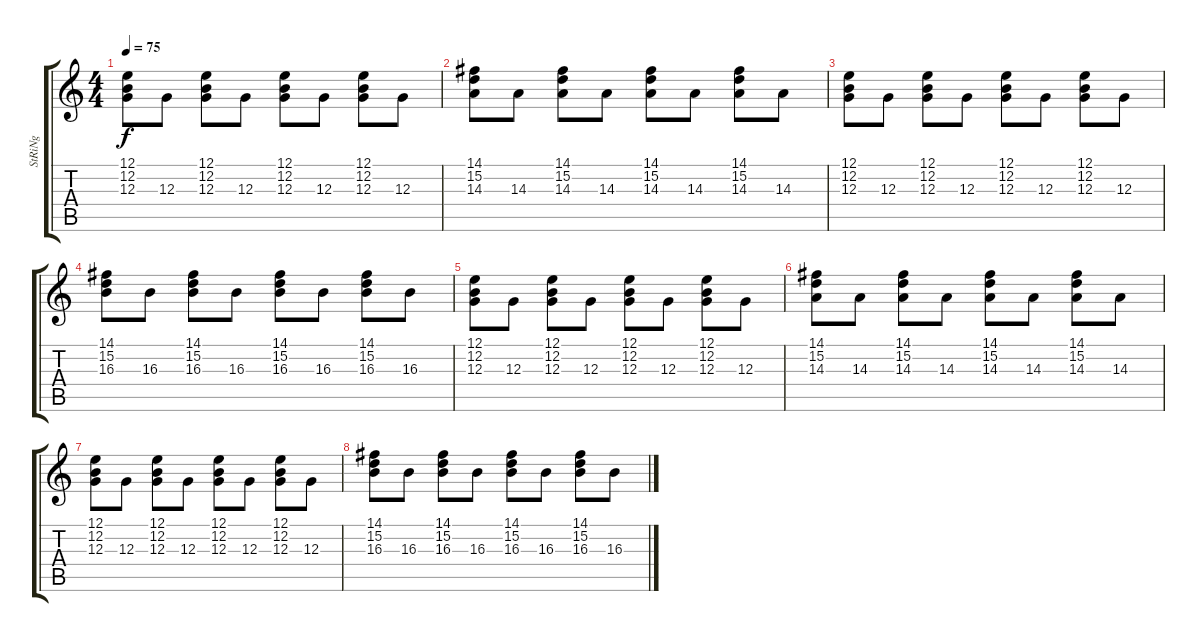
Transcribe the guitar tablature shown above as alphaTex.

\track ("StRiNg" "StRiNg") {instrument stringensemble1}
\staff {score tabs}
\tuning (E4 B3 G3 D3 A2 E2) {hide}
\ts (4 4)
\tempo 75
\clef g2
\ks c
(12.1 12.2 12.3).8{dy f} 12.3.8 (12.1 12.2 12.3).8 12.3.8 (12.1 12.2 12.3).8 12.3.8 (12.1 12.2 12.3).8 12.3.8 |
(14.1 15.2 14.3).8 14.3.8 (14.1 15.2 14.3).8 14.3.8 (14.1 15.2 14.3).8 14.3.8 (14.1 15.2 14.3).8 14.3.8 |
(12.1 12.2 12.3).8 12.3.8 (12.1 12.2 12.3).8 12.3.8 (12.1 12.2 12.3).8 12.3.8 (12.1 12.2 12.3).8 12.3.8 |
(14.1 15.2 16.3).8 16.3.8 (14.1 15.2 16.3).8 16.3.8 (14.1 15.2 16.3).8 16.3.8 (14.1 15.2 16.3).8 16.3.8 |
(12.1 12.2 12.3).8 12.3.8 (12.1 12.2 12.3).8 12.3.8 (12.1 12.2 12.3).8 12.3.8 (12.1 12.2 12.3).8 12.3.8 |
(14.1 15.2 14.3).8 14.3.8 (14.1 15.2 14.3).8 14.3.8 (14.1 15.2 14.3).8 14.3.8 (14.1 15.2 14.3).8 14.3.8 |
(12.1 12.2 12.3).8 12.3.8 (12.1 12.2 12.3).8 12.3.8 (12.1 12.2 12.3).8 12.3.8 (12.1 12.2 12.3).8 12.3.8 |
(14.1 15.2 16.3).8 16.3.8 (14.1 15.2 16.3).8 16.3.8 (14.1 15.2 16.3).8 16.3.8 (14.1 15.2 16.3).8 16.3.8
